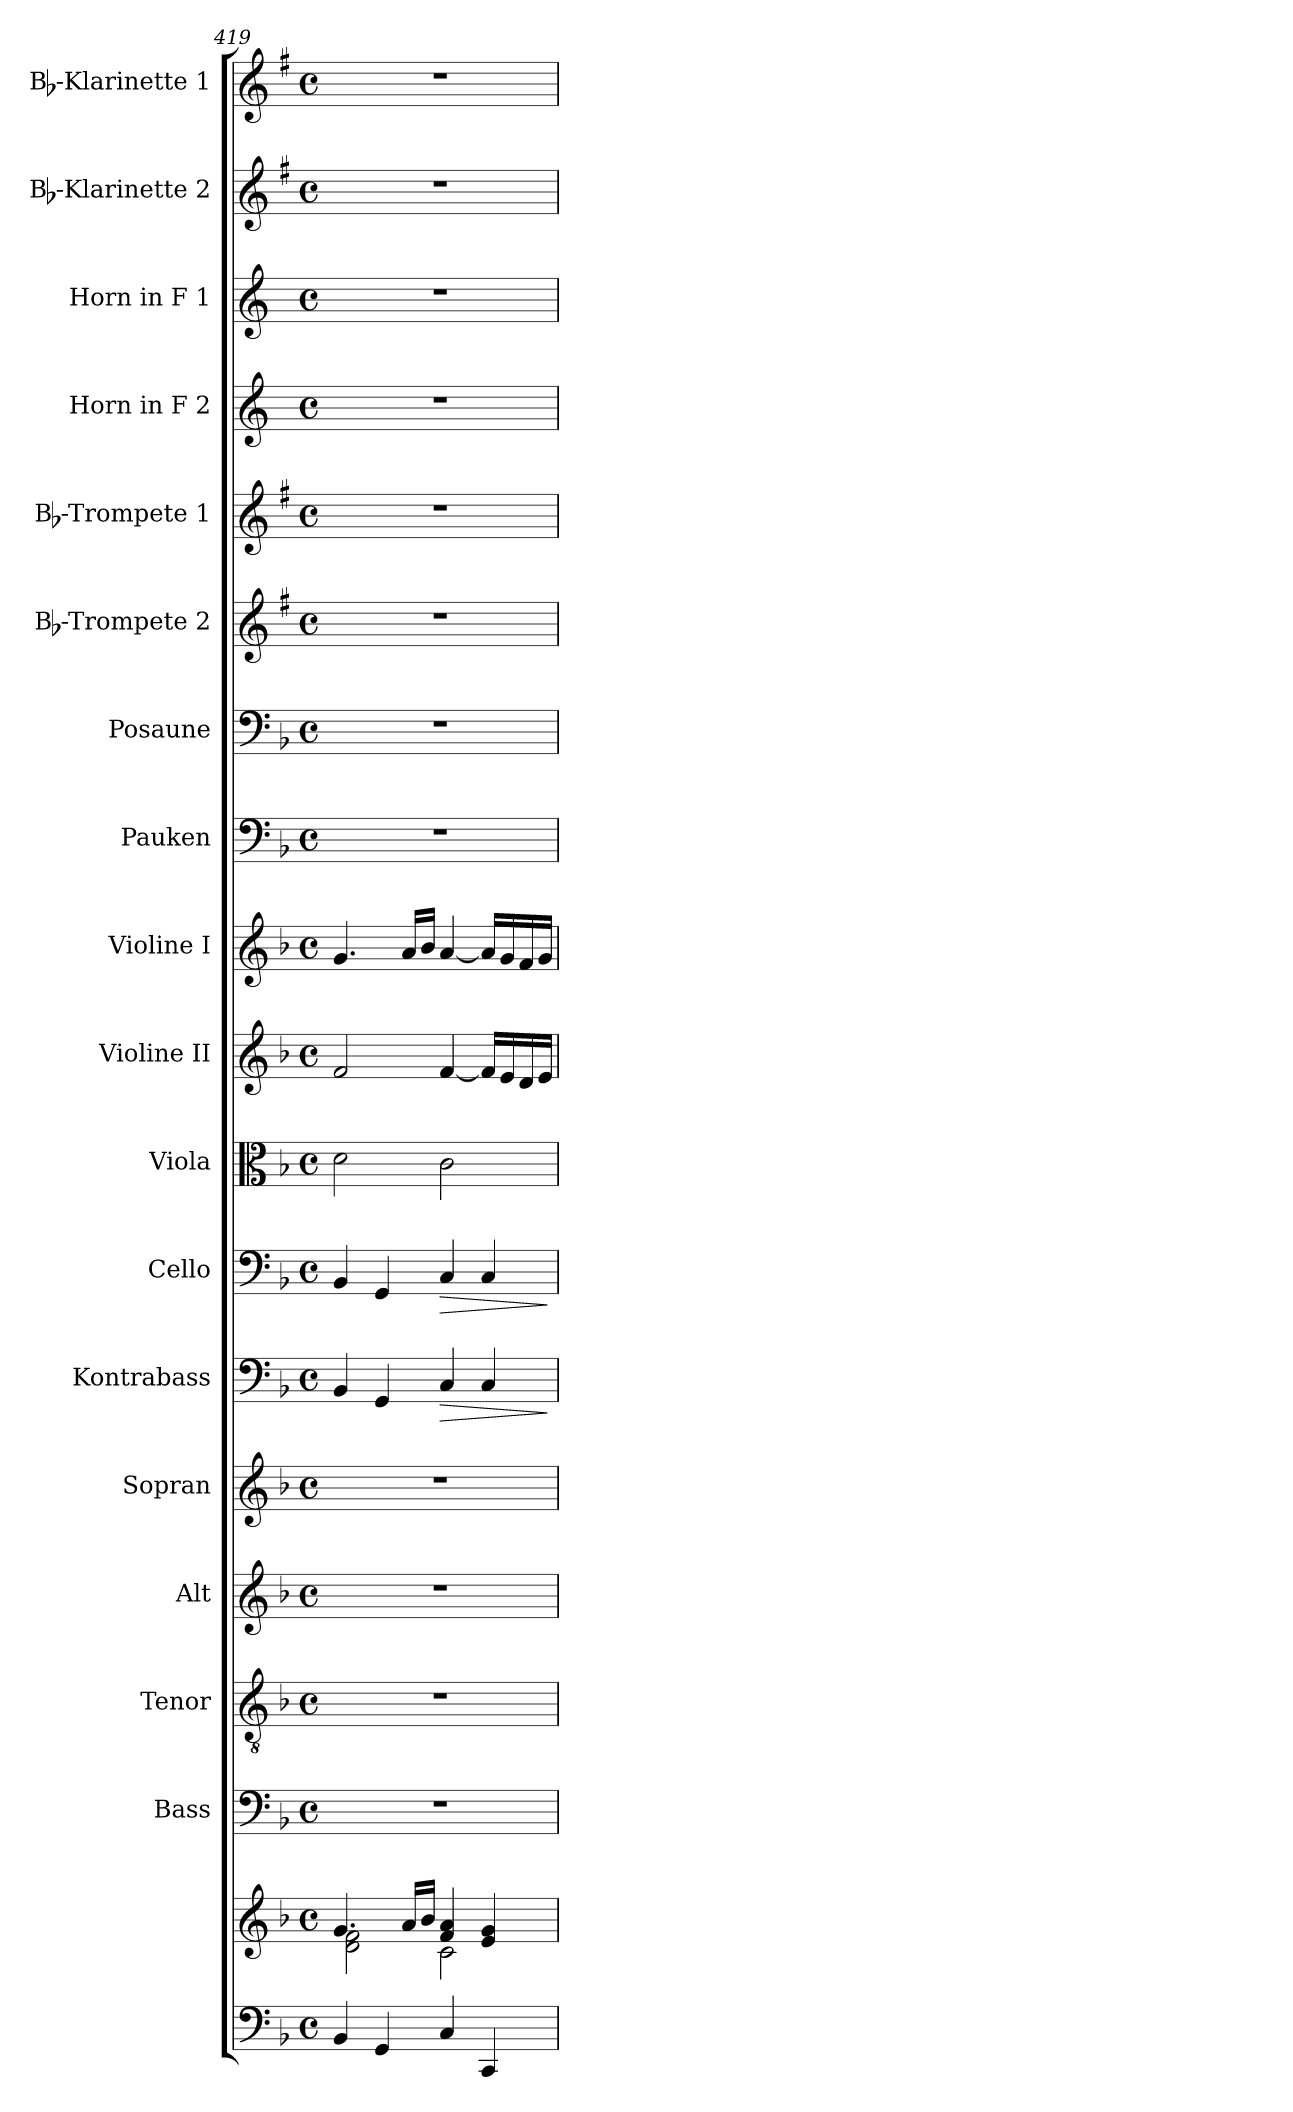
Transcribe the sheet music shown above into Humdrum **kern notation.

**kern	**kern	**kern	**kern	**kern	**kern	**kern	**dynam	**kern	**dynam	**kern	**kern	**kern	**kern	**kern	**kern	**kern	**kern	**kern	**kern	**kern
*part18	*part18	*part17	*part16	*part15	*part14	*part13	*part13	*part12	*part12	*part11	*part10	*part9	*part8	*part7	*part6	*part5	*part4	*part3	*part2	*part1
*staff19	*staff18	*staff17	*staff16	*staff15	*staff14	*staff13	*staff13	*staff12	*staff12	*staff11	*staff10	*staff9	*staff8	*staff7	*staff6	*staff5	*staff4	*staff3	*staff2	*staff1
*	*	*I"Bass	*I"Tenor	*I"Alt	*I"Sopran	*I"Kontrabass	*	*I"Cello	*	*I"Viola	*I"Violine II	*I"Violine I	*I"Pauken	*I"Posaune	*I"Bb-Trompete 2	*I"Bb-Trompete 1	*I"Horn in F 2	*I"Horn in F 1	*I"Bb-Klarinette 2	*I"Bb-Klarinette 1
*	*	*I'B.	*I'T.	*I'A.	*I'S.	*I'Kb.	*	*	*	*I'Vla.	*I'Vl. II	*I'Vl. I	*I'Pk.	*I'Pos.	*I'Bb Trp. 2	*I'Bb Trp. 1	*	*	*I'Bb Kl. 2	*I'Bb Kl. 1
*clefF4	*clefG2	*clefF4	*clefGv2	*clefG2	*clefG2	*clefF4	*	*clefF4	*	*clefC3	*clefG2	*clefG2	*clefF4	*clefF4	*clefG2	*clefG2	*clefG2	*clefG2	*clefG2	*clefG2
*	*	*	*	*	*	*ITrd7c12	*	*	*	*	*	*	*	*	*ITrd1c2	*ITrd1c2	*ITrd4c7	*ITrd4c7	*ITrd1c2	*ITrd1c2
*k[b-]	*k[b-]	*k[b-]	*k[b-]	*k[b-]	*k[b-]	*k[b-]	*	*k[b-]	*	*k[b-]	*k[b-]	*k[b-]	*k[b-]	*k[b-]	*k[b-]	*k[b-]	*k[b-]	*k[b-]	*k[b-]	*k[b-]
*F:	*F:	*F:	*F:	*F:	*F:	*F:	*	*F:	*	*F:	*F:	*F:	*F:	*F:	*F:	*F:	*F:	*F:	*F:	*F:
*M4/4	*M4/4	*M4/4	*M4/4	*M4/4	*M4/4	*M4/4	*	*M4/4	*	*M4/4	*M4/4	*M4/4	*M4/4	*M4/4	*M4/4	*M4/4	*M4/4	*M4/4	*M4/4	*M4/4
*met(c)	*met(c)	*met(c)	*met(c)	*met(c)	*met(c)	*met(c)	*	*met(c)	*	*met(c)	*met(c)	*met(c)	*met(c)	*met(c)	*met(c)	*met(c)	*met(c)	*met(c)	*met(c)	*met(c)
=419	=419	=419	=419	=419	=419	=419	=419	=419	=419	=419	=419	=419	=419	=419	=419	=419	=419	=419	=419	=419
*	*^	*	*	*	*	*	*	*	*	*	*	*	*	*	*	*	*	*	*	*
4BB-/	4.g/	2d\ 2f\	1r	1r	1r	1r	4BBB-/	.	4BB-/	.	2d\	2f/	4.g/	1r	1r	1r	1r	1r	1r	1r	1r
4GG/	.	.	.	.	.	.	4GGG/	.	4GG/	.	.	.	.	.	.	.	.	.	.	.	.
.	16a/LL	.	.	.	.	.	.	.	.	.	.	.	16a/LL	.	.	.	.	.	.	.	.
.	16b-/JJ	.	.	.	.	.	.	.	.	.	.	.	16b-/JJ	.	.	.	.	.	.	.	.
!	!	!	!	!	!	!	!	!LO:HP:b	!	!LO:HP:b	!	!	!	!	!	!	!	!	!	!	!
4C/	4f/ 4a/	2c\	.	.	.	.	4CC/	>	4C/	>	2c\	[4f/	[4a/	.	.	.	.	.	.	.	.
4CC/	4e/ 4g/	.	.	.	.	.	4CC/	.	4C/	.	.	16f/LL]	16a/LL]	.	.	.	.	.	.	.	.
.	.	.	.	.	.	.	.	.	.	.	.	16e/	16g/	.	.	.	.	.	.	.	.
.	.	.	.	.	.	.	.	.	.	.	.	16d/	16f/	.	.	.	.	.	.	.	.
.	.	.	.	.	.	.	.	.	.	.	.	16e/JJ	16g/JJ	.	.	.	.	.	.	.	.
*	*v	*v	*	*	*	*	*	*	*	*	*	*	*	*	*	*	*	*	*	*	*
.	.	.	.	.	.	.	]	.	]	.	.	.	.	.	.	.	.	.	.	.
=	=	=	=	=	=	=	=	=	=	=	=	=	=	=	=	=	=	=	=	=
*-	*-	*-	*-	*-	*-	*-	*-	*-	*-	*-	*-	*-	*-	*-	*-	*-	*-	*-	*-	*-
